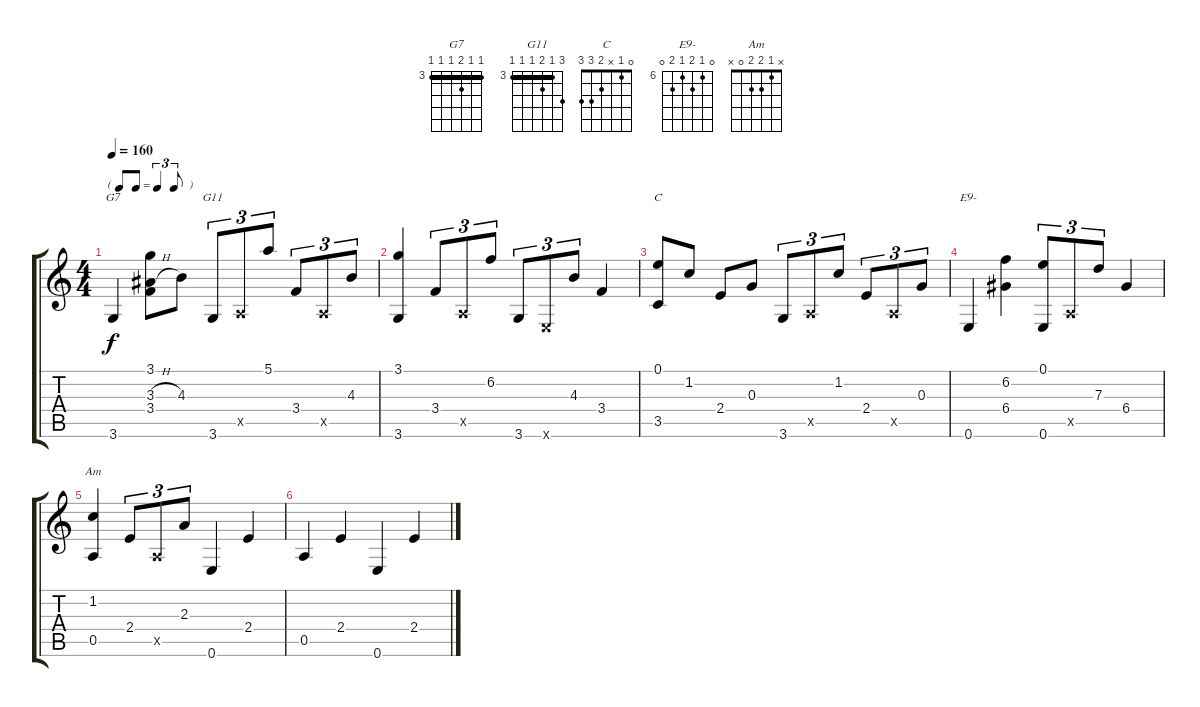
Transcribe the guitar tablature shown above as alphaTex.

\track "" {instrument acousticguitarnylon}
\staff {score tabs}
\tuning (E4 B3 G3 D3 A2 E2) {hide}
\chord ("G7" 3 3 4 3 3 3) {firstfret 3 barre 3}
\chord ("G11" 5 3 4 3 3 3) {firstfret 3 barre 3}
\chord ("C" 0 1 x 2 3 3)
\chord ("E9-" 0 6 7 6 7 0) {firstfret 6}
\chord ("Am" x 1 2 2 0 x)
\ts (4 4)
\tf triplet8th
\tempo 160
\clef g2
\ks c
3.6.4{ch "G7" dy f} (3.1 3.3{h} 3.4).8 4.3.8 3.6.8{tu (3 2) ch "G11"} 0.5{x}.8{tu (3 2)} 5.1.8{tu (3 2)} 3.4.8{tu (3 2)} 0.5{x}.8{tu (3 2)} 4.3.8{tu (3 2)} |
(3.1 3.6).4 3.4.8{tu (3 2)} 0.5{x}.8{tu (3 2)} 6.2.8{tu (3 2)} 3.6.8{tu (3 2)} 0.6{x}.8{tu (3 2)} 4.3.8{tu (3 2)} 3.4.4 |
(0.1 3.5).8{ch "C"} 1.2.8 2.4.8 0.3.8 3.6.8{tu (3 2)} 0.5{x}.8{tu (3 2)} 1.2.8{tu (3 2)} 2.4.8{tu (3 2)} 0.5{x}.8{tu (3 2)} 0.3.8{tu (3 2)} |
0.6.4{ch "E9-"} (6.2 6.4).4 (0.1 0.6).8{tu (3 2)} 0.5{x}.8{tu (3 2)} 7.3.8{tu (3 2)} 6.4.4 |
(1.2 0.5).4{ch "Am"} 2.4.8{tu (3 2)} 0.5{x}.8{tu (3 2)} 2.3.8{tu (3 2)} 0.6.4 2.4.4 |
0.5.4 2.4.4 0.6.4 2.4.4
